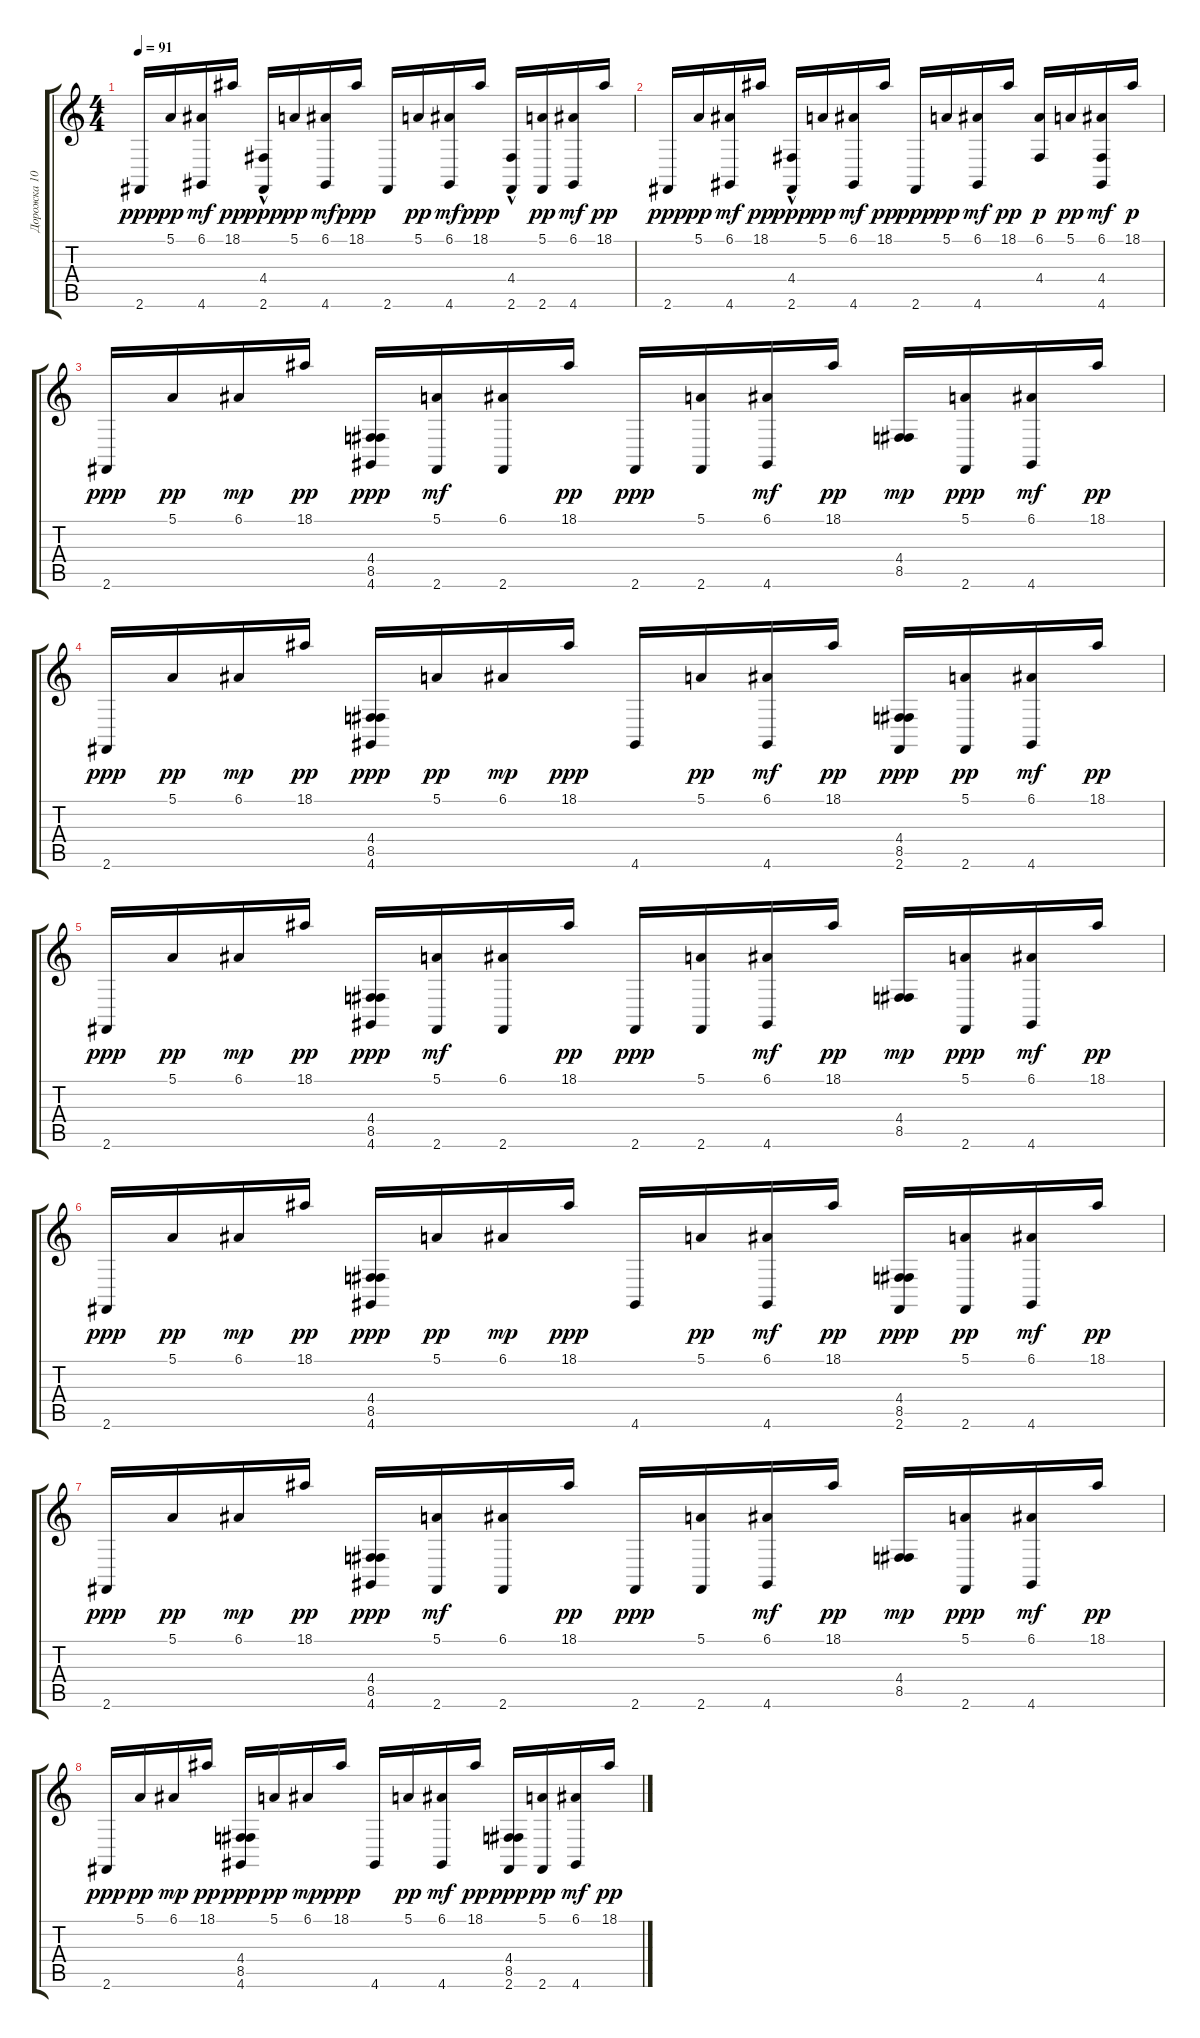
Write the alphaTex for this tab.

\track ("Дорожка 10" "Дорожка 10") {instrument celesta}
\staff {score tabs}
\tuning (E4 B3 G3 D3 A2 E2) {hide}
\ts (4 4)
\tempo 91
\clef g2
\ks c
2.6.16{dy ppp} 5.1.16{dy pp} (6.1 4.6).16{dy mf} 18.1.16{dy pp} (4.4{hac} 2.6).16{dy ppp} 5.1.16{dy pp} (6.1 4.6).16{dy mf} 18.1.16{dy ppp} 2.6.16 5.1.16{dy pp} (6.1 4.6).16{dy mf} 18.1.16{dy ppp} (4.4{hac} 2.6).16 (5.1 2.6).16{dy pp} (6.1 4.6).16{dy mf} 18.1.16{dy pp} |
2.6.16{dy ppp} 5.1.16{dy pp} (6.1 4.6).16{dy mf} 18.1.16{dy pp} (4.4{hac} 2.6).16{dy ppp} 5.1.16{dy pp} (6.1 4.6).16{dy mf} 18.1.16{dy pp} 2.6.16{dy ppp} 5.1.16{dy pp} (6.1 4.6).16{dy mf} 18.1.16{dy pp} (6.1 4.4).16{dy p} 5.1.16{dy pp} (6.1 4.4 4.6).16{dy mf} 18.1.16{dy p} |
2.6.16{dy ppp} 5.1.16{dy pp} 6.1.16{dy mp} 18.1.16{dy pp} (4.4 8.5 4.6).16{dy ppp} (5.1 2.6).16{dy mf} (6.1 2.6).16 18.1.16{dy pp} 2.6.16{dy ppp} (5.1 2.6).16 (6.1 4.6).16{dy mf} 18.1.16{dy pp} (4.4 8.5).16{dy mp} (5.1 2.6).16{dy ppp} (6.1 4.6).16{dy mf} 18.1.16{dy pp} |
2.6.16{dy ppp} 5.1.16{dy pp} 6.1.16{dy mp} 18.1.16{dy pp} (4.4 8.5 4.6).16{dy ppp} 5.1.16{dy pp} 6.1.16{dy mp} 18.1.16{dy ppp} 4.6.16 5.1.16{dy pp} (6.1 4.6).16{dy mf} 18.1.16{dy pp} (4.4 8.5 2.6).16{dy ppp} (5.1 2.6).16{dy pp} (6.1 4.6).16{dy mf} 18.1.16{dy pp} |
2.6.16{dy ppp} 5.1.16{dy pp} 6.1.16{dy mp} 18.1.16{dy pp} (4.4 8.5 4.6).16{dy ppp} (5.1 2.6).16{dy mf} (6.1 2.6).16 18.1.16{dy pp} 2.6.16{dy ppp} (5.1 2.6).16 (6.1 4.6).16{dy mf} 18.1.16{dy pp} (4.4 8.5).16{dy mp} (5.1 2.6).16{dy ppp} (6.1 4.6).16{dy mf} 18.1.16{dy pp} |
2.6.16{dy ppp} 5.1.16{dy pp} 6.1.16{dy mp} 18.1.16{dy pp} (4.4 8.5 4.6).16{dy ppp} 5.1.16{dy pp} 6.1.16{dy mp} 18.1.16{dy ppp} 4.6.16 5.1.16{dy pp} (6.1 4.6).16{dy mf} 18.1.16{dy pp} (4.4 8.5 2.6).16{dy ppp} (5.1 2.6).16{dy pp} (6.1 4.6).16{dy mf} 18.1.16{dy pp} |
2.6.16{dy ppp} 5.1.16{dy pp} 6.1.16{dy mp} 18.1.16{dy pp} (4.4 8.5 4.6).16{dy ppp} (5.1 2.6).16{dy mf} (6.1 2.6).16 18.1.16{dy pp} 2.6.16{dy ppp} (5.1 2.6).16 (6.1 4.6).16{dy mf} 18.1.16{dy pp} (4.4 8.5).16{dy mp} (5.1 2.6).16{dy ppp} (6.1 4.6).16{dy mf} 18.1.16{dy pp} |
2.6.16{dy ppp} 5.1.16{dy pp} 6.1.16{dy mp} 18.1.16{dy pp} (4.4 8.5 4.6).16{dy ppp} 5.1.16{dy pp} 6.1.16{dy mp} 18.1.16{dy ppp} 4.6.16 5.1.16{dy pp} (6.1 4.6).16{dy mf} 18.1.16{dy pp} (4.4 8.5 2.6).16{dy ppp} (5.1 2.6).16{dy pp} (6.1 4.6).16{dy mf} 18.1.16{dy pp}
